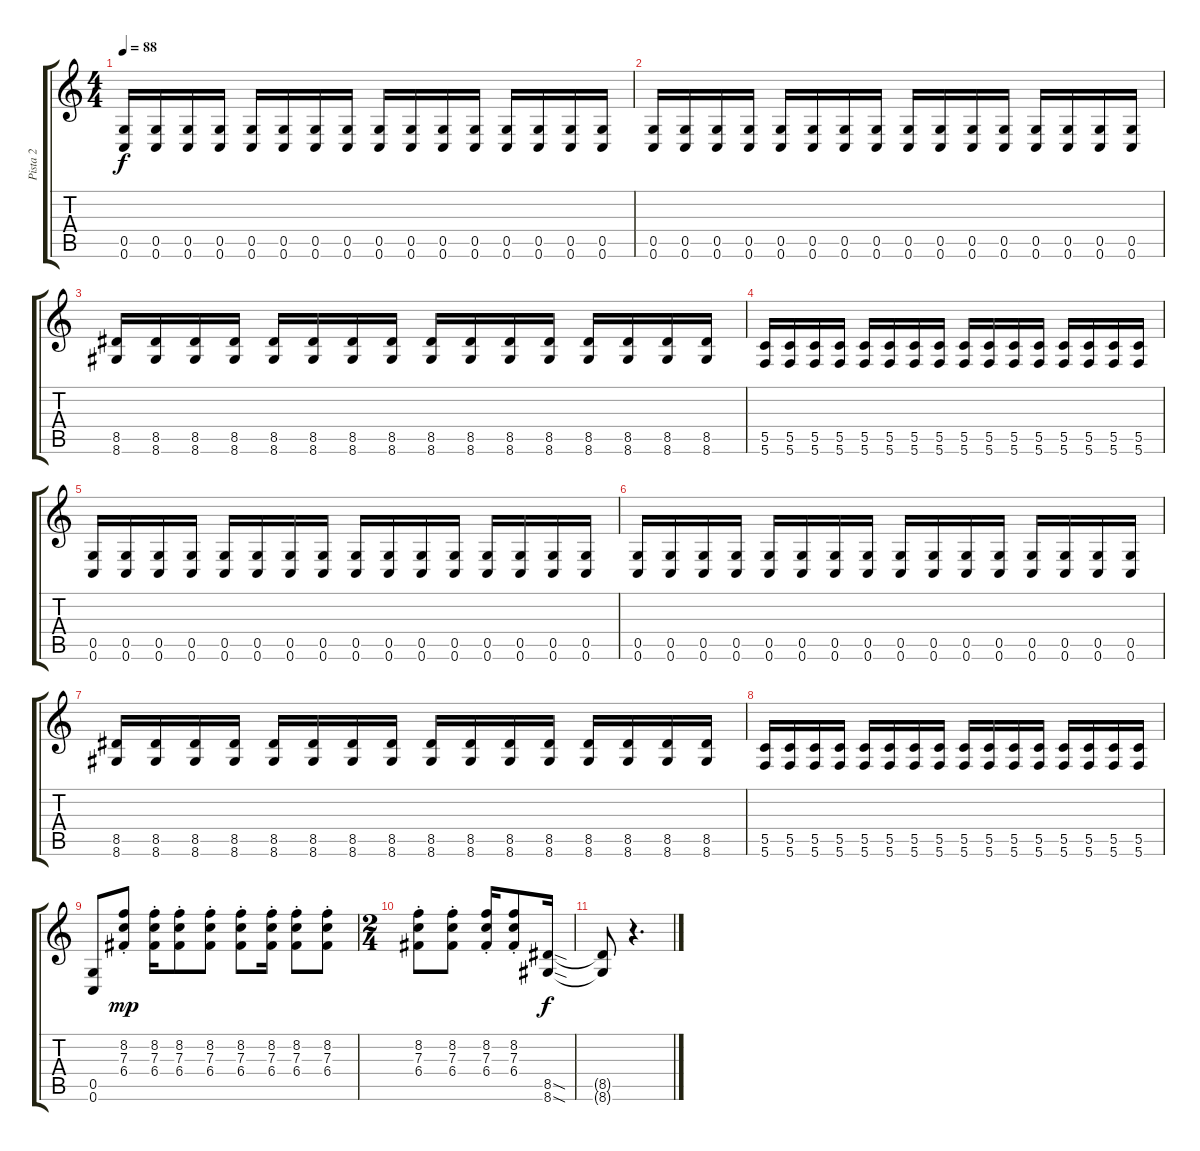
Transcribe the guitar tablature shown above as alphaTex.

\track ("Pista 2" "Pista 2") {instrument distortionguitar}
\staff {score tabs}
\tuning (D4 A3 F3 C3 G2 C2) {hide}
\ts (4 4)
\tempo 88
\clef g2
\ks c
(0.5 0.6).16{dy f} (0.5 0.6).16 (0.5 0.6).16 (0.5 0.6).16 (0.5 0.6).16 (0.5 0.6).16 (0.5 0.6).16 (0.5 0.6).16 (0.5 0.6).16 (0.5 0.6).16 (0.5 0.6).16 (0.5 0.6).16 (0.5 0.6).16 (0.5 0.6).16 (0.5 0.6).16 (0.5 0.6).16 |
(0.5 0.6).16 (0.5 0.6).16 (0.5 0.6).16 (0.5 0.6).16 (0.5 0.6).16 (0.5 0.6).16 (0.5 0.6).16 (0.5 0.6).16 (0.5 0.6).16 (0.5 0.6).16 (0.5 0.6).16 (0.5 0.6).16 (0.5 0.6).16 (0.5 0.6).16 (0.5 0.6).16 (0.5 0.6).16 |
(8.5 8.6).16 (8.5 8.6).16 (8.5 8.6).16 (8.5 8.6).16 (8.5 8.6).16 (8.5 8.6).16 (8.5 8.6).16 (8.5 8.6).16 (8.5 8.6).16 (8.5 8.6).16 (8.5 8.6).16 (8.5 8.6).16 (8.5 8.6).16 (8.5 8.6).16 (8.5 8.6).16 (8.5 8.6).16 |
(5.5 5.6).16 (5.5 5.6).16 (5.5 5.6).16 (5.5 5.6).16 (5.5 5.6).16 (5.5 5.6).16 (5.5 5.6).16 (5.5 5.6).16 (5.5 5.6).16 (5.5 5.6).16 (5.5 5.6).16 (5.5 5.6).16 (5.5 5.6).16 (5.5 5.6).16 (5.5 5.6).16 (5.5 5.6).16 |
(0.5 0.6).16 (0.5 0.6).16 (0.5 0.6).16 (0.5 0.6).16 (0.5 0.6).16 (0.5 0.6).16 (0.5 0.6).16 (0.5 0.6).16 (0.5 0.6).16 (0.5 0.6).16 (0.5 0.6).16 (0.5 0.6).16 (0.5 0.6).16 (0.5 0.6).16 (0.5 0.6).16 (0.5 0.6).16 |
(0.5 0.6).16 (0.5 0.6).16 (0.5 0.6).16 (0.5 0.6).16 (0.5 0.6).16 (0.5 0.6).16 (0.5 0.6).16 (0.5 0.6).16 (0.5 0.6).16 (0.5 0.6).16 (0.5 0.6).16 (0.5 0.6).16 (0.5 0.6).16 (0.5 0.6).16 (0.5 0.6).16 (0.5 0.6).16 |
(8.5 8.6).16 (8.5 8.6).16 (8.5 8.6).16 (8.5 8.6).16 (8.5 8.6).16 (8.5 8.6).16 (8.5 8.6).16 (8.5 8.6).16 (8.5 8.6).16 (8.5 8.6).16 (8.5 8.6).16 (8.5 8.6).16 (8.5 8.6).16 (8.5 8.6).16 (8.5 8.6).16 (8.5 8.6).16 |
(5.5 5.6).16 (5.5 5.6).16 (5.5 5.6).16 (5.5 5.6).16 (5.5 5.6).16 (5.5 5.6).16 (5.5 5.6).16 (5.5 5.6).16 (5.5 5.6).16 (5.5 5.6).16 (5.5 5.6).16 (5.5 5.6).16 (5.5 5.6).16 (5.5 5.6).16 (5.5 5.6).16 (5.5 5.6).16 |
(0.5 0.6).8 (8.2{st} 7.3{st} 6.4{st}).8{dy mp} (8.2{st} 7.3{st} 6.4{st}).16 (8.2{st} 7.3{st} 6.4{st}).8 (8.2{st} 7.3{st} 6.4{st}).8 (8.2{st} 7.3{st} 6.4{st}).8 (8.2{st} 7.3{st} 6.4{st}).16 (8.2{st} 7.3{st} 6.4{st}).8 (8.2{st} 7.3{st} 6.4{st}).8 |
\ts (2 4)
(8.2{st} 7.3{st} 6.4{st}).8 (8.2{st} 7.3{st} 6.4{st}).8 (8.2{st} 7.3{st} 6.4{st}).16 (8.2{st} 7.3{st} 6.4{st}).8 (8.5{sod} 8.6{sod}).16{dy f} |
(8.5{t} 8.6{t}).8 r.4{d}
